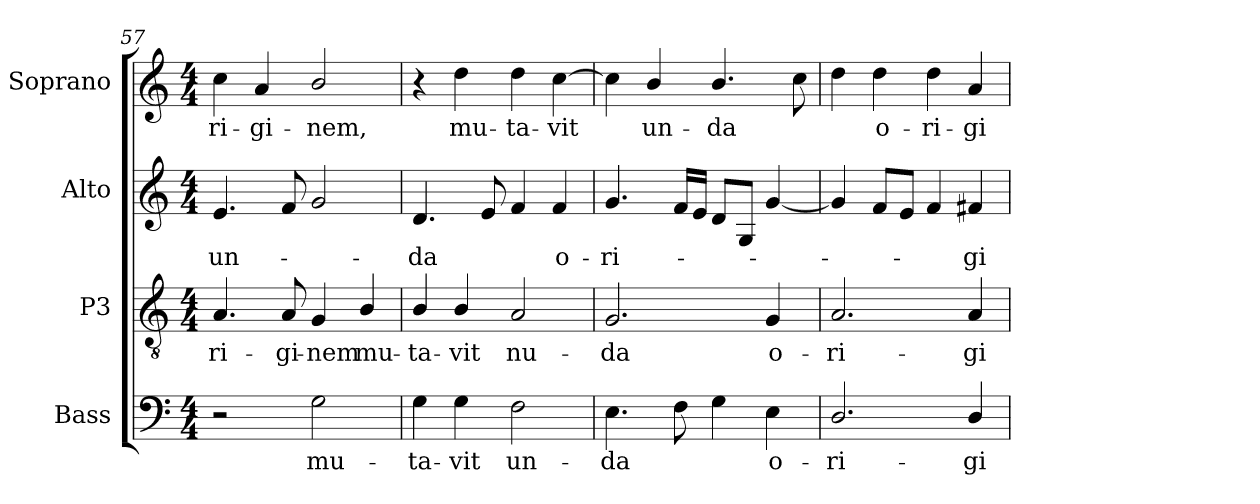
**kern	**text	**kern	**text	**kern	**text	**kern	**text
*part4	*part4	*part3	*part3	*part2	*part2	*part1	*part1
*staff4	*staff4	*staff3	*staff3	*staff2	*staff2	*staff1	*staff1
*I"Bass	*	*I"P3	*	*I"Alto	*	*I"Soprano	*
*I'B.	*	*	*	*I'A.	*	*I'S.	*
!!LO:LB:g=z
*clefF4	*	*clefGv2	*	*clefG2	*	*clefG2	*
*	*	*ITrd7c12	*	*	*	*	*
*k[]	*	*k[]	*	*k[]	*	*k[]	*
*C:	*	*C:	*	*C:	*	*C:	*
*M4/4	*	*M4/4	*	*M4/4	*	*M4/4	*
=57	=57	=57	=57	=57	=57	=57	=57
!	!	!	!LO:LY:b:color=#000000	!	!	!	!
!	!	!	!	!	!LO:LY:b:color=#000000	!	!
!	!	!	!	!	!	!	!LO:LY:b:color=#000000
2r	.	4.AAi/	-ri-	4.ei/	un-	4cci\	-ri-
!	!	!	!	!	!	!	!LO:LY:b:color=#000000
.	.	.	.	.	.	4ai/	-gi-
!	!	!	!LO:LY:b:color=#000000	!	!	!	!
.	.	8AAi/	-gi-	8fi/	.	.	.
!	!LO:LY:b:color=#000000	!	!	!	!	!	!
!	!	!	!LO:LY:b:color=#000000	!	!	!	!
!	!	!	!	!	!	!	!LO:LY:b:color=#000000
2Gi\	mu-	4GGi/	-nem	2gi/	.	2bi/	-nem,
!	!	!	!LO:LY:b:color=#000000	!	!	!	!
.	.	4BBi/	mu-	.	.	.	.
=58	=58	=58	=58	=58	=58	=58	=58
!	!LO:LY:b:color=#000000	!	!	!	!	!	!
!	!	!	!LO:LY:b:color=#000000	!	!	!	!
!	!	!	!	!	!LO:LY:b:color=#000000	!	!
4Gi\	-ta-	4BBi/	-ta-	4.di/	-da	4r	.
!	!LO:LY:b:color=#000000	!	!	!	!	!	!
!	!	!	!LO:LY:b:color=#000000	!	!	!	!
!	!	!	!	!	!	!	!LO:LY:b:color=#000000
4Gi\	-vit	4BBi/	-vit	.	.	4ddi\	mu-
.	.	.	.	8ei/	.	.	.
!	!LO:LY:b:color=#000000	!	!	!	!	!	!
!	!	!	!LO:LY:b:color=#000000	!	!	!	!
!	!	!	!	!	!	!	!LO:LY:b:color=#000000
2Fi\	un-	2AAi/	nu-	4fi/	.	4ddi\	-ta-
!	!	!	!	!	!LO:LY:b:color=#000000	!	!
!	!	!	!	!	!	!	!LO:LY:b:color=#000000
.	.	.	.	4fi/	o-	[4cci\	-vit
=59	=59	=59	=59	=59	=59	=59	=59
!	!LO:LY:b:color=#000000	!	!	!	!	!	!
!	!	!	!LO:LY:b:color=#000000	!	!	!	!
!	!	!	!	!	!LO:LY:b:color=#000000	!	!
4.Ei\	-da	2.GGi/	-da	4.gi/	-ri-	4cci\]	.
!	!	!	!	!	!	!	!LO:LY:b:color=#000000
.	.	.	.	.	.	4bi/	un-
8Fi\	.	.	.	16fi/LL	.	.	.
.	.	.	.	16ei/JJ	.	.	.
!	!	!	!	!	!	!	!LO:LY:b:color=#000000
4Gi\	.	.	.	8di/L	.	4.bi/	-da
.	.	.	.	8Gi/J	.	.	.
!	!LO:LY:b:color=#000000	!	!	!	!	!	!
!	!	!	!LO:LY:b:color=#000000	!	!	!	!
4Ei\	o-	4GGi/	o-	[4gi/	.	.	.
.	.	.	.	.	.	8cci\	.
=60	=60	=60	=60	=60	=60	=60	=60
!	!LO:LY:b:color=#000000	!	!	!	!	!	!
!	!	!	!LO:LY:b:color=#000000	!	!	!	!
2.Di/	-ri-	2.AAi/	-ri-	4gi/]	.	4ddi\	.
!	!	!	!	!	!	!	!LO:LY:b:color=#000000
.	.	.	.	8fi/L	.	4ddi\	o-
.	.	.	.	8ei/J	.	.	.
!	!	!	!	!	!	!	!LO:LY:b:color=#000000
.	.	.	.	4fi/	.	4ddi\	-ri-
!	!LO:LY:b:color=#000000	!	!	!	!	!	!
!	!	!	!LO:LY:b:color=#000000	!	!	!	!
!	!	!	!	!	!LO:LY:b:color=#000000	!	!
!	!	!	!	!	!	!	!LO:LY:b:color=#000000
4Di/	-gi-	4AAi/	-gi-	4f#Xi/	-gi-	4ai/	-gi-
=	=	=	=	=	=	=	=
*-	*-	*-	*-	*-	*-	*-	*-
